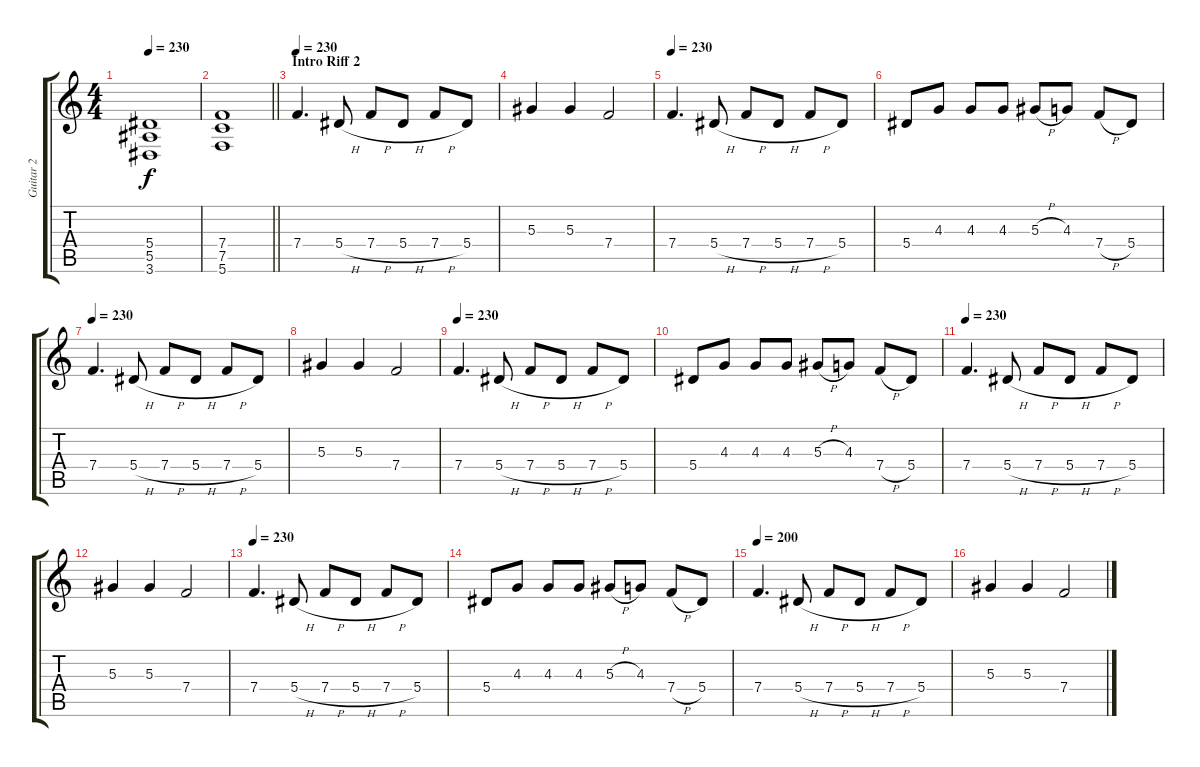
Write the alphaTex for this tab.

\track ("Guitar 2" "Guitar 2") {instrument distortionguitar}
\staff {score tabs}
\tuning (C4 G3 Eb3 Bb2 F2 C2) {hide}
\ts (4 4)
\tempo 230
\clef g2
\ks c
(5.4 5.5 3.6).1{dy f} |
\barLineRight lightlight
(7.4 7.5 5.6).1 |
\section ("" "Intro Riff 2")
\tempo 230
7.4.4{d} 5.4{h}.8 7.4{h}.8 5.4{h}.8 7.4{h}.8 5.4.8 |
5.3.4 5.3.4 7.4.2 |
\tempo 230
7.4.4{d} 5.4{h}.8 7.4{h}.8 5.4{h}.8 7.4{h}.8 5.4.8 |
5.4.8 4.3.8 4.3.8 4.3.8 5.3{h}.8 4.3.8 7.4{h}.8 5.4.8 |
\tempo 230
7.4.4{d} 5.4{h}.8 7.4{h}.8 5.4{h}.8 7.4{h}.8 5.4.8 |
5.3.4 5.3.4 7.4.2 |
\tempo 230
7.4.4{d} 5.4{h}.8 7.4{h}.8 5.4{h}.8 7.4{h}.8 5.4.8 |
5.4.8 4.3.8 4.3.8 4.3.8 5.3{h}.8 4.3.8 7.4{h}.8 5.4.8 |
\tempo 230
7.4.4{d} 5.4{h}.8 7.4{h}.8 5.4{h}.8 7.4{h}.8 5.4.8 |
5.3.4 5.3.4 7.4.2 |
\tempo 230
7.4.4{d} 5.4{h}.8 7.4{h}.8 5.4{h}.8 7.4{h}.8 5.4.8 |
5.4.8 4.3.8 4.3.8 4.3.8 5.3{h}.8 4.3.8 7.4{h}.8 5.4.8 |
\tempo 230
\tempo 200
7.4.4{d} 5.4{h}.8 7.4{h}.8 5.4{h}.8 7.4{h}.8 5.4.8 |
5.3.4 5.3.4 7.4.2
